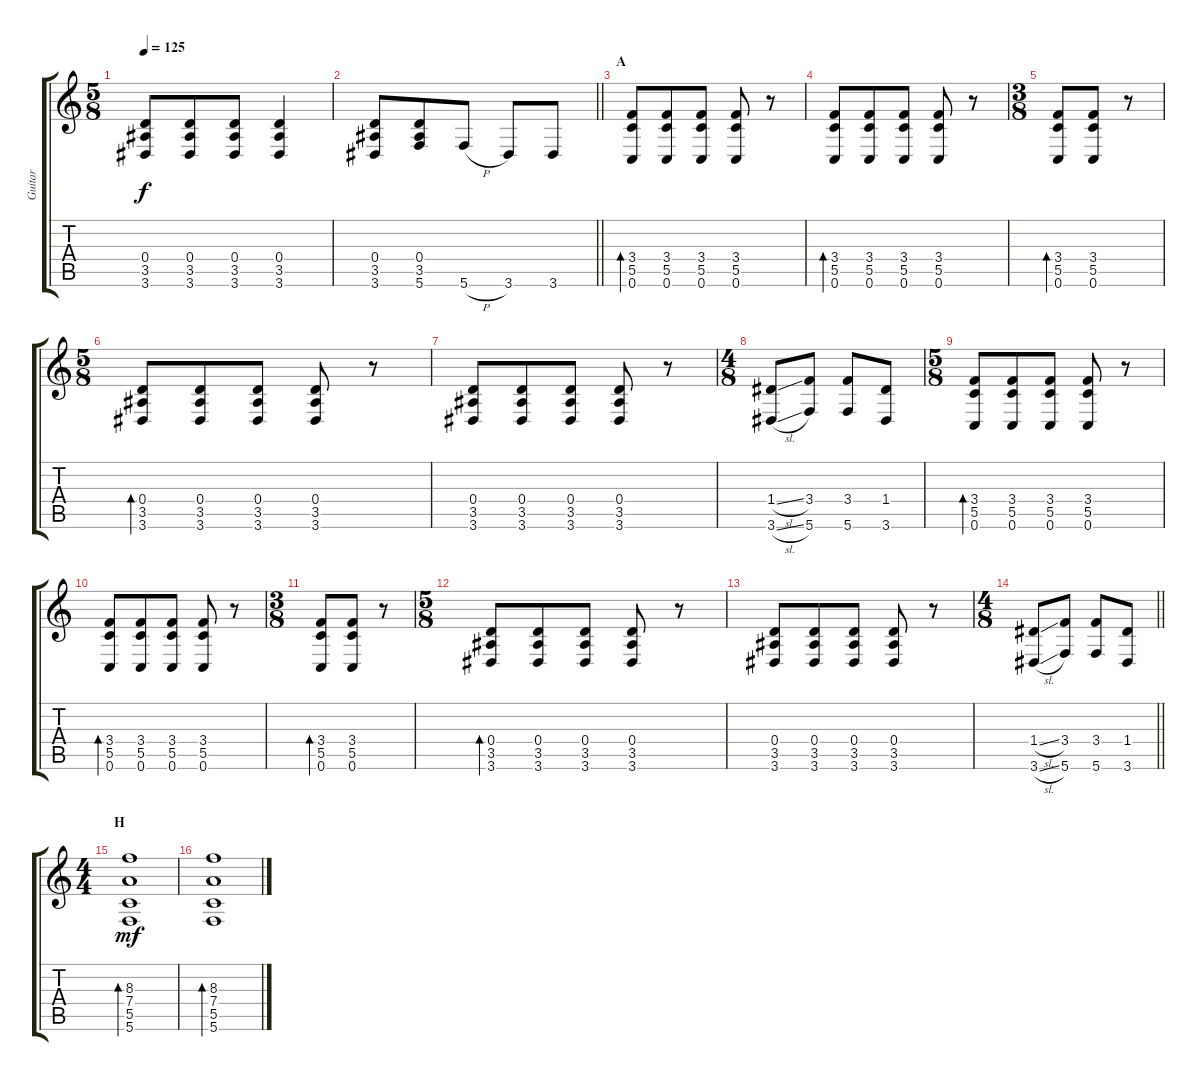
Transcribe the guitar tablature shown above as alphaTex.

\track ("Guitar" "Guitar") {instrument electricguitarmuted}
\staff {score tabs}
\tuning (G4 E4 A3 D3 G2 C2) {hide}
\ts (5 8)
\tempo 125
\clef g2
\ks c
(0.4 3.5 3.6).8{dy f} (0.4 3.5 3.6).8 (0.4 3.5 3.6).8 (0.4 3.5 3.6).4 |
\barLineRight lightlight
(0.4 3.5 3.6).8 (0.4 3.5 5.6).8 5.6{h}.8 3.6.8 3.6.8 |
\section ("" "A")
(3.4 5.5 0.6).8{bd 240 instrument electricguitarmuted} (3.4 5.5 0.6).8 (3.4 5.5 0.6).8 (3.4 5.5 0.6).8 r.8 |
(3.4 5.5 0.6).8{bd 240} (3.4 5.5 0.6).8 (3.4 5.5 0.6).8 (3.4 5.5 0.6).8 r.8 |
\ts (3 8)
(3.4 5.5 0.6).8{bd 240} (3.4 5.5 0.6).8 r.8 |
\ts (5 8)
(0.4 3.5 3.6).8{bd 240} (0.4 3.5 3.6).8 (0.4 3.5 3.6).8 (0.4 3.5 3.6).8 r.8 |
(0.4 3.5 3.6).8 (0.4 3.5 3.6).8 (0.4 3.5 3.6).8 (0.4 3.5 3.6).8 r.8 |
\ts (4 8)
(1.4{sl} 3.6{sl}).8 (3.4 5.6).8 (3.4 5.6).8 (1.4 3.6).8 |
\ts (5 8)
(3.4 5.5 0.6).8{bd 240} (3.4 5.5 0.6).8 (3.4 5.5 0.6).8 (3.4 5.5 0.6).8 r.8 |
(3.4 5.5 0.6).8{bd 240} (3.4 5.5 0.6).8 (3.4 5.5 0.6).8 (3.4 5.5 0.6).8 r.8 |
\ts (3 8)
(3.4 5.5 0.6).8{bd 240} (3.4 5.5 0.6).8 r.8 |
\ts (5 8)
(0.4 3.5 3.6).8{bd 240} (0.4 3.5 3.6).8 (0.4 3.5 3.6).8 (0.4 3.5 3.6).8 r.8 |
(0.4 3.5 3.6).8 (0.4 3.5 3.6).8 (0.4 3.5 3.6).8 (0.4 3.5 3.6).8 r.8 |
\ts (4 8)
\barLineRight lightlight
(1.4{sl} 3.6{sl}).8 (3.4 5.6).8 (3.4 5.6).8 (1.4 3.6).8 |
\ts (4 4)
\section ("" "H")
(8.3 7.4 5.5 5.6).1{bd 240 dy mf} |
(8.3 7.4 5.5 5.6).1{bd 240}
